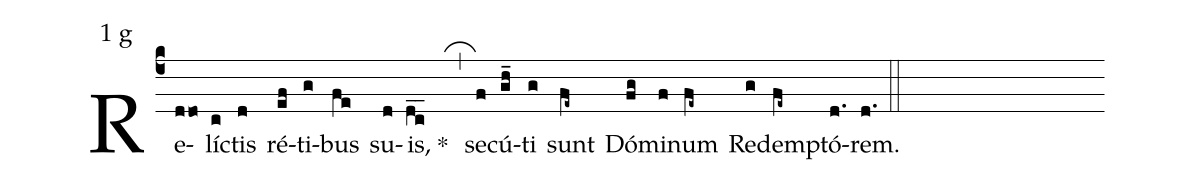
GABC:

mode:1 g;
%%
(c4) Re(ddo)líc(c)tis(d) ré(ef)ti(g)bus(fe) su(d)is,(dc__) *()(,_)se(f)cú(gh_)ti(g) sunt(fe~) Dó(fg)mi(f)num(fe~) Re(g)dem(fe~)ptó(d.)rem.(d.) (::)
